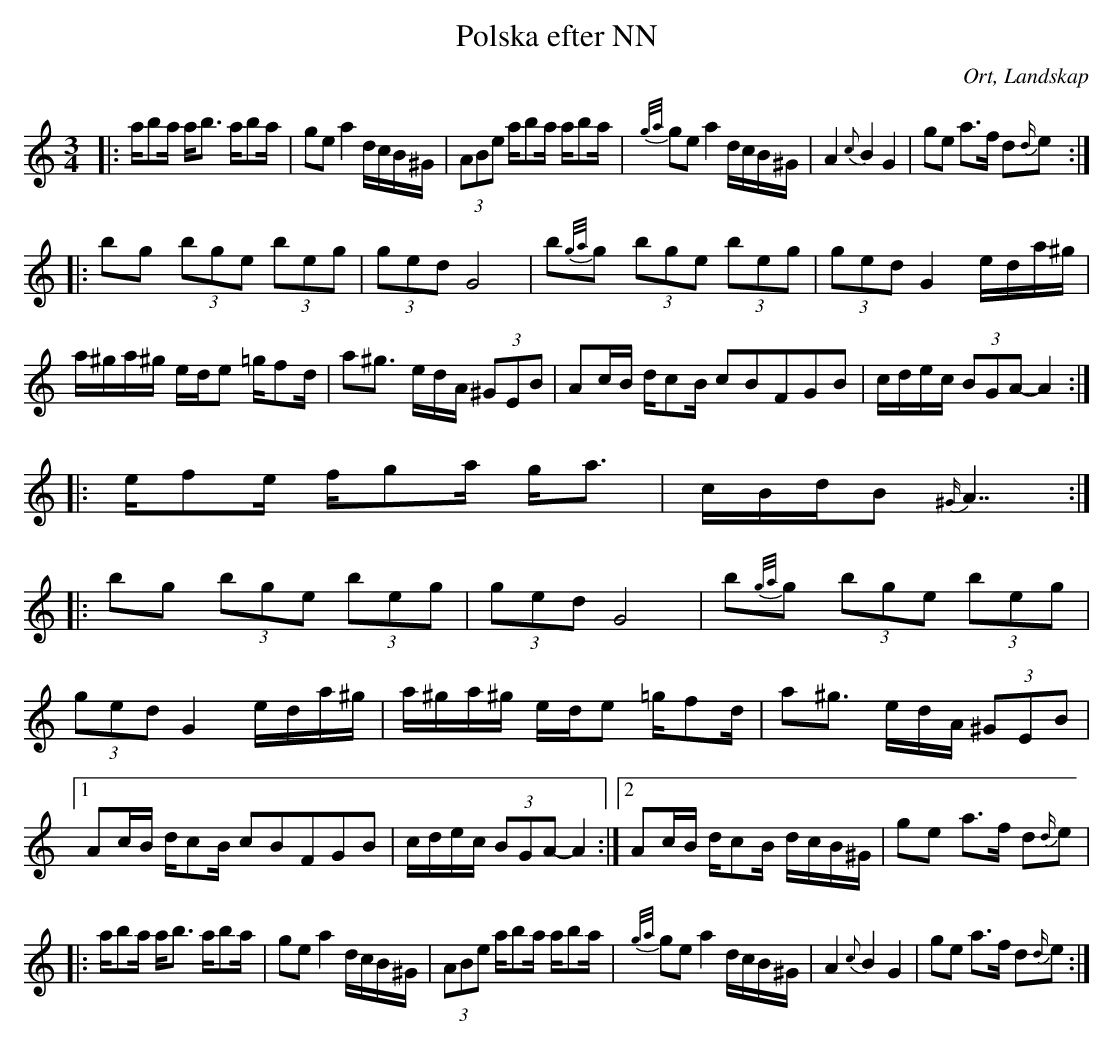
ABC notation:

X:1
T:Polska efter NN
O:Ort, Landskap
M:3/4
L:1/8
K:C
|: a/ba/ a<b a/ba/|ge a2 d/c/B/^G/| (3ABe a/ba/ a/ba/ | {g/a/}ge a2 d/c/B/^G/| A2 {c}B2 G2 | ge a>f d{d/}e:|
|:bg (3bge (3beg| (3ged G4 |b{g/a/}g (3bge (3beg| (3ged G2 e/d/a/^g/| a/^g/a/^g/ e/d/e =g/fd/ |a^g3/2 /e/d/A/ (3^GEB| Ac/B/ d/cB/ c2/5B2/5F2/5G2/5B2/5|  c/d/e/c/ (3BGA-A2 :|
|:e/fe/ f/ga/ g/a3/2 |c/B/d/B {^G/}A7/2:|
|:bg (3bge (3beg| (3ged G4 |b{g/a/}g (3bge (3beg| (3ged G2 e/d/a/^g/| a/^g/a/^g/ e/d/e =g/fd/ |a^g3/2 /e/d/A/ (3^GEB|1 Ac/B/ d/cB/ c2/5B2/5F2/5G2/5B2/5|  c/d/e/c/ (3BGA-A2 :|2 Ac/B/ d/cB/ d/c/B/^G/| ge a>f d{d/}e|
|: a/ba/ a<b a/ba/|ge a2 d/c/B/^G/| (3ABe a/ba/ a/ba/ | {g/a/}ge a2 d/c/B/^G/| A2 {c}B2 G2 | ge a>f d{d/}e:|
